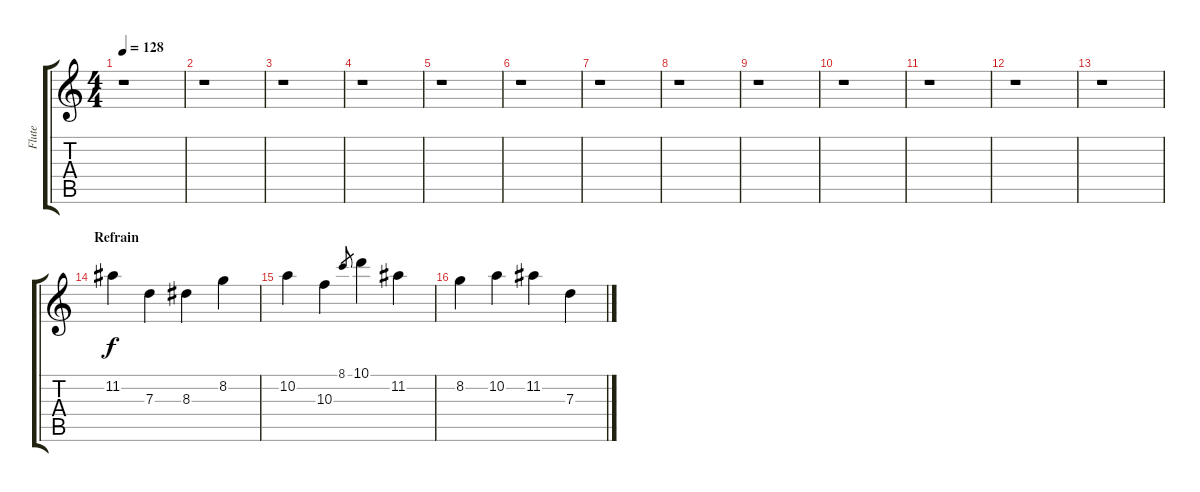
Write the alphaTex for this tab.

\track ("Flute" "Flute") {instrument flute}
\staff {score tabs}
\tuning (E5 B4 G4 D4 A3 E3) {hide}
\ts (4 4)
\tempo 128
\clef g2
\ks c
r.1{dy f} |
r.1 |
r.1 |
r.1 |
r.1 |
r.1 |
r.1 |
r.1 |
r.1 |
r.1 |
r.1 |
r.1 |
r.1 |
\section ("" "Refrain")
11.2.4 7.3.4 8.3.4 8.2.4 |
10.2.4 10.3.4 8.1.8{gr} 10.1.4 11.2.4 |
8.2.4 10.2.4 11.2.4 7.3.4
